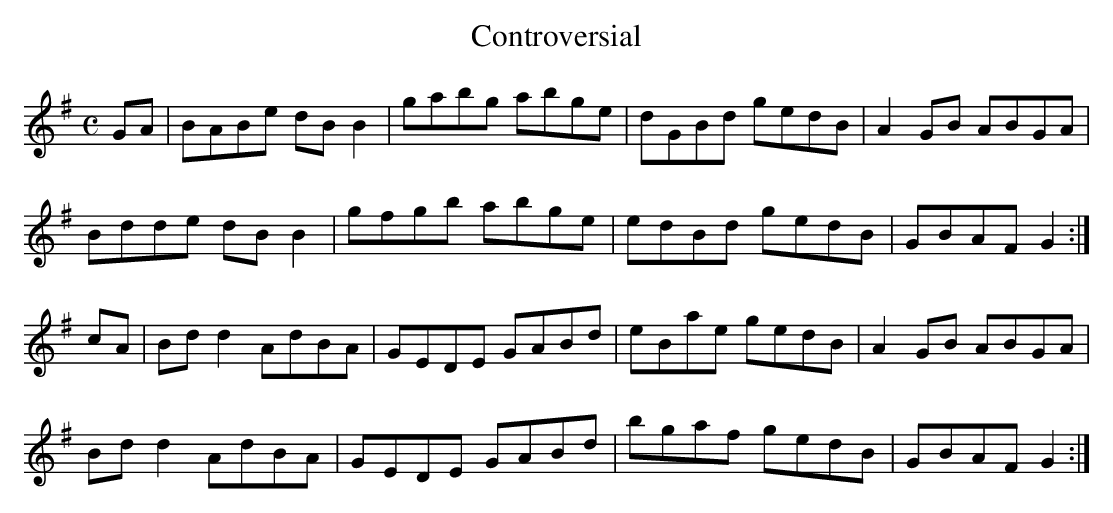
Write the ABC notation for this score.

X:1
T:Controversial
M:C
L:1/8
K:G Major
GA|BABe dBB2|gabg abge|dGBd gedB|A2GB ABGA|!
Bdde dBB2|gfgb abge|edBd gedB|GBAF G2:|!
cA|Bdd2 AdBA|GEDE GABd|eBae gedB|A2GB ABGA|!
Bdd2 AdBA|GEDE GABd|bgaf gedB|GBAF G2:|!
